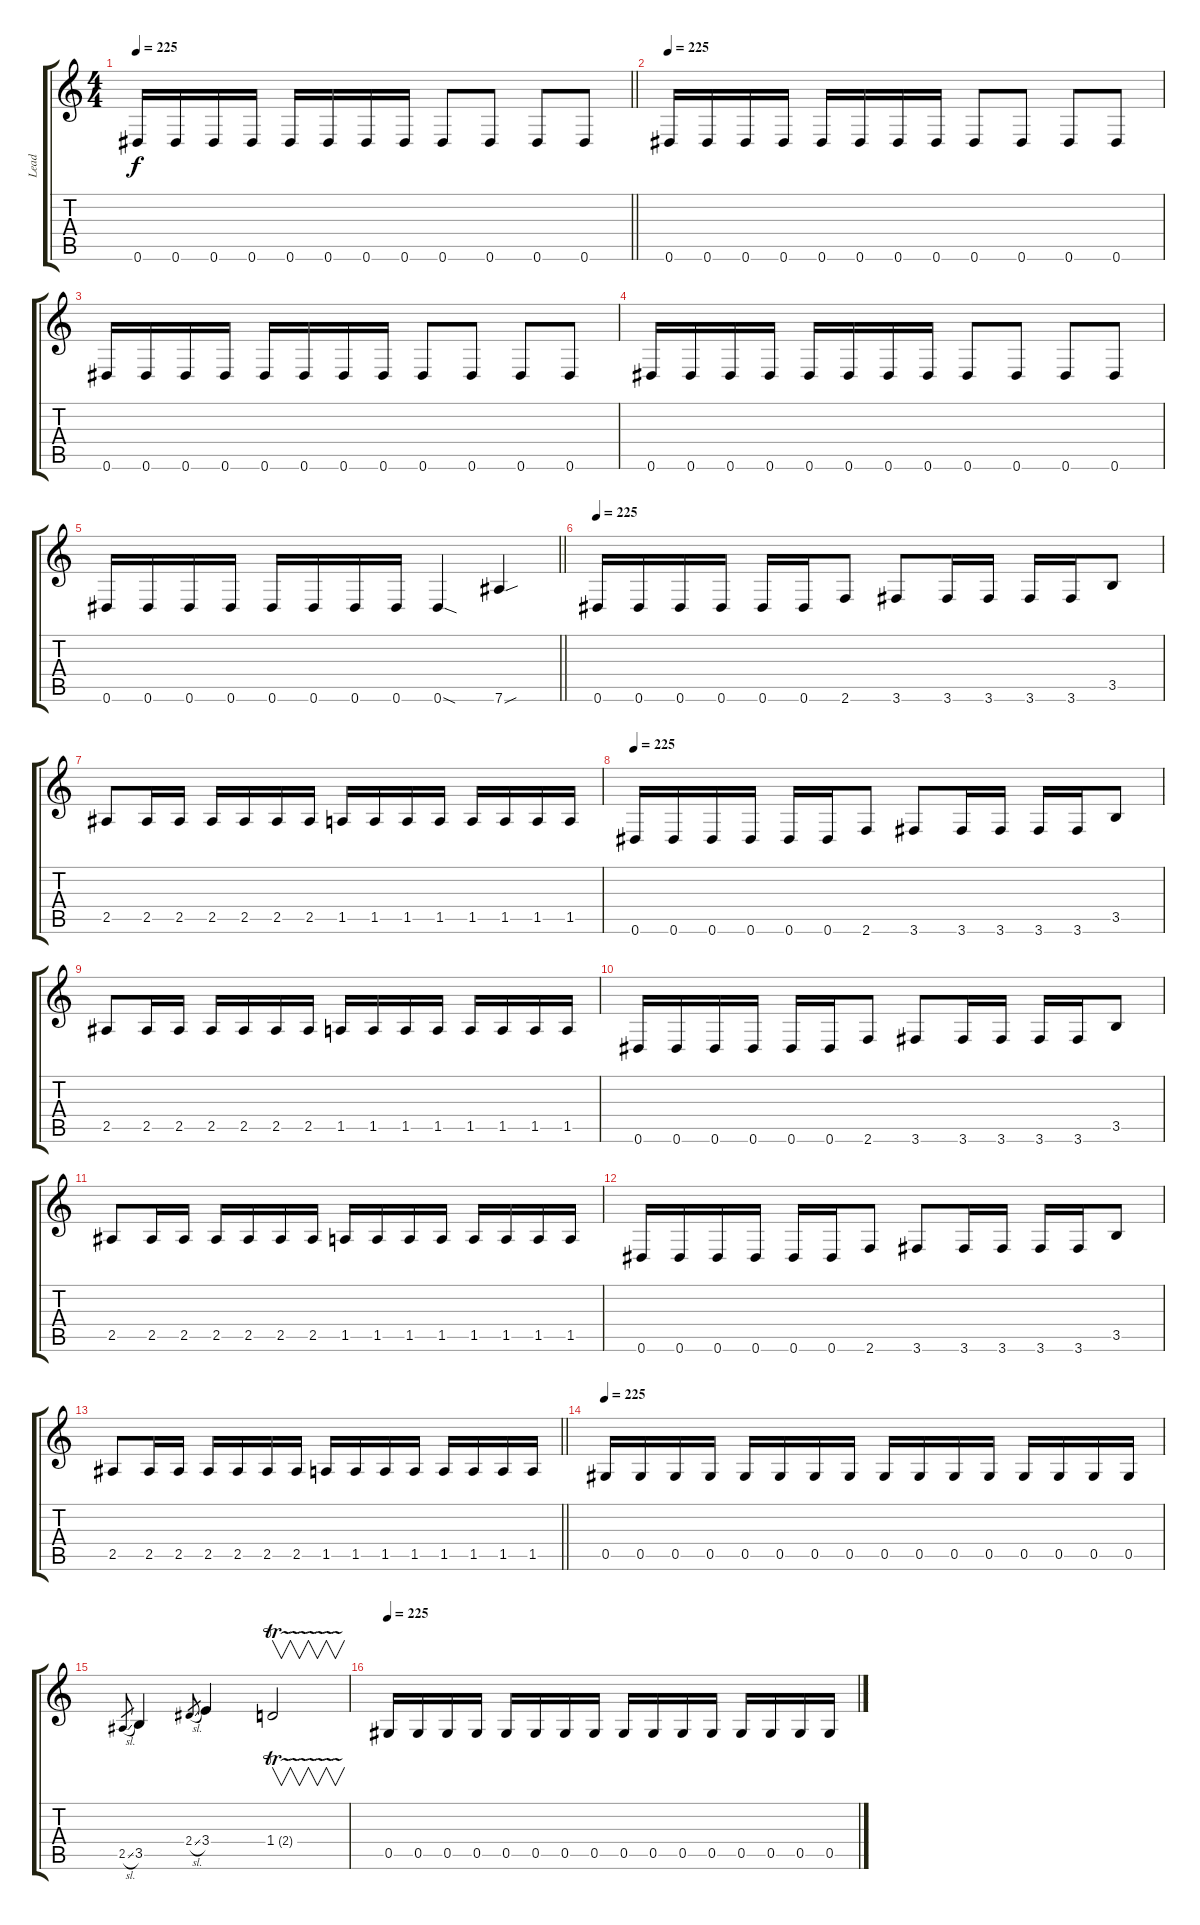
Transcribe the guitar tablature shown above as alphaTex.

\track ("Lead" "Lead") {instrument overdrivenguitar}
\staff {score tabs}
\tuning (Eb4 Bb3 Gb3 Db3 Ab2 Eb2) {hide}
\ts (4 4)
\tempo 225
\clef g2
\barLineRight lightlight
\ks c
0.6.16{dy f} 0.6.16 0.6.16 0.6.16 0.6.16 0.6.16 0.6.16 0.6.16 0.6.8 0.6.8 0.6.8 0.6.8 |
\tempo 225
0.6.16 0.6.16 0.6.16 0.6.16 0.6.16 0.6.16 0.6.16 0.6.16 0.6.8 0.6.8 0.6.8 0.6.8 |
0.6.16 0.6.16 0.6.16 0.6.16 0.6.16 0.6.16 0.6.16 0.6.16 0.6.8 0.6.8 0.6.8 0.6.8 |
0.6.16 0.6.16 0.6.16 0.6.16 0.6.16 0.6.16 0.6.16 0.6.16 0.6.8 0.6.8 0.6.8 0.6.8 |
\barLineRight lightlight
0.6.16 0.6.16 0.6.16 0.6.16 0.6.16 0.6.16 0.6.16 0.6.16 0.6{sod}.4 7.6{sou}.4 |
\tempo 225
0.6.16 0.6.16 0.6.16 0.6.16 0.6.16 0.6.16 2.6.8 3.6.8 3.6.16 3.6.16 3.6.16 3.6.16 3.5.8 |
2.5.8 2.5.16 2.5.16 2.5.16 2.5.16 2.5.16 2.5.16 1.5.16 1.5.16 1.5.16 1.5.16 1.5.16 1.5.16 1.5.16 1.5.16 |
\tempo 225
0.6.16 0.6.16 0.6.16 0.6.16 0.6.16 0.6.16 2.6.8 3.6.8 3.6.16 3.6.16 3.6.16 3.6.16 3.5.8 |
2.5.8 2.5.16 2.5.16 2.5.16 2.5.16 2.5.16 2.5.16 1.5.16 1.5.16 1.5.16 1.5.16 1.5.16 1.5.16 1.5.16 1.5.16 |
0.6.16 0.6.16 0.6.16 0.6.16 0.6.16 0.6.16 2.6.8 3.6.8 3.6.16 3.6.16 3.6.16 3.6.16 3.5.8 |
2.5.8 2.5.16 2.5.16 2.5.16 2.5.16 2.5.16 2.5.16 1.5.16 1.5.16 1.5.16 1.5.16 1.5.16 1.5.16 1.5.16 1.5.16 |
0.6.16 0.6.16 0.6.16 0.6.16 0.6.16 0.6.16 2.6.8 3.6.8 3.6.16 3.6.16 3.6.16 3.6.16 3.5.8 |
\barLineRight lightlight
2.5.8 2.5.16 2.5.16 2.5.16 2.5.16 2.5.16 2.5.16 1.5.16 1.5.16 1.5.16 1.5.16 1.5.16 1.5.16 1.5.16 1.5.16 |
\tempo 225
0.5.16 0.5.16 0.5.16 0.5.16 0.5.16 0.5.16 0.5.16 0.5.16 0.5.16 0.5.16 0.5.16 0.5.16 0.5.16 0.5.16 0.5.16 0.5.16 |
2.5{sl}.8{gr} 3.5.4 2.4{sl}.8{gr} 3.4.4 1.4{tr (2 16)}.2{v} |
\tempo 225
0.5.16 0.5.16 0.5.16 0.5.16 0.5.16 0.5.16 0.5.16 0.5.16 0.5.16 0.5.16 0.5.16 0.5.16 0.5.16 0.5.16 0.5.16 0.5.16
